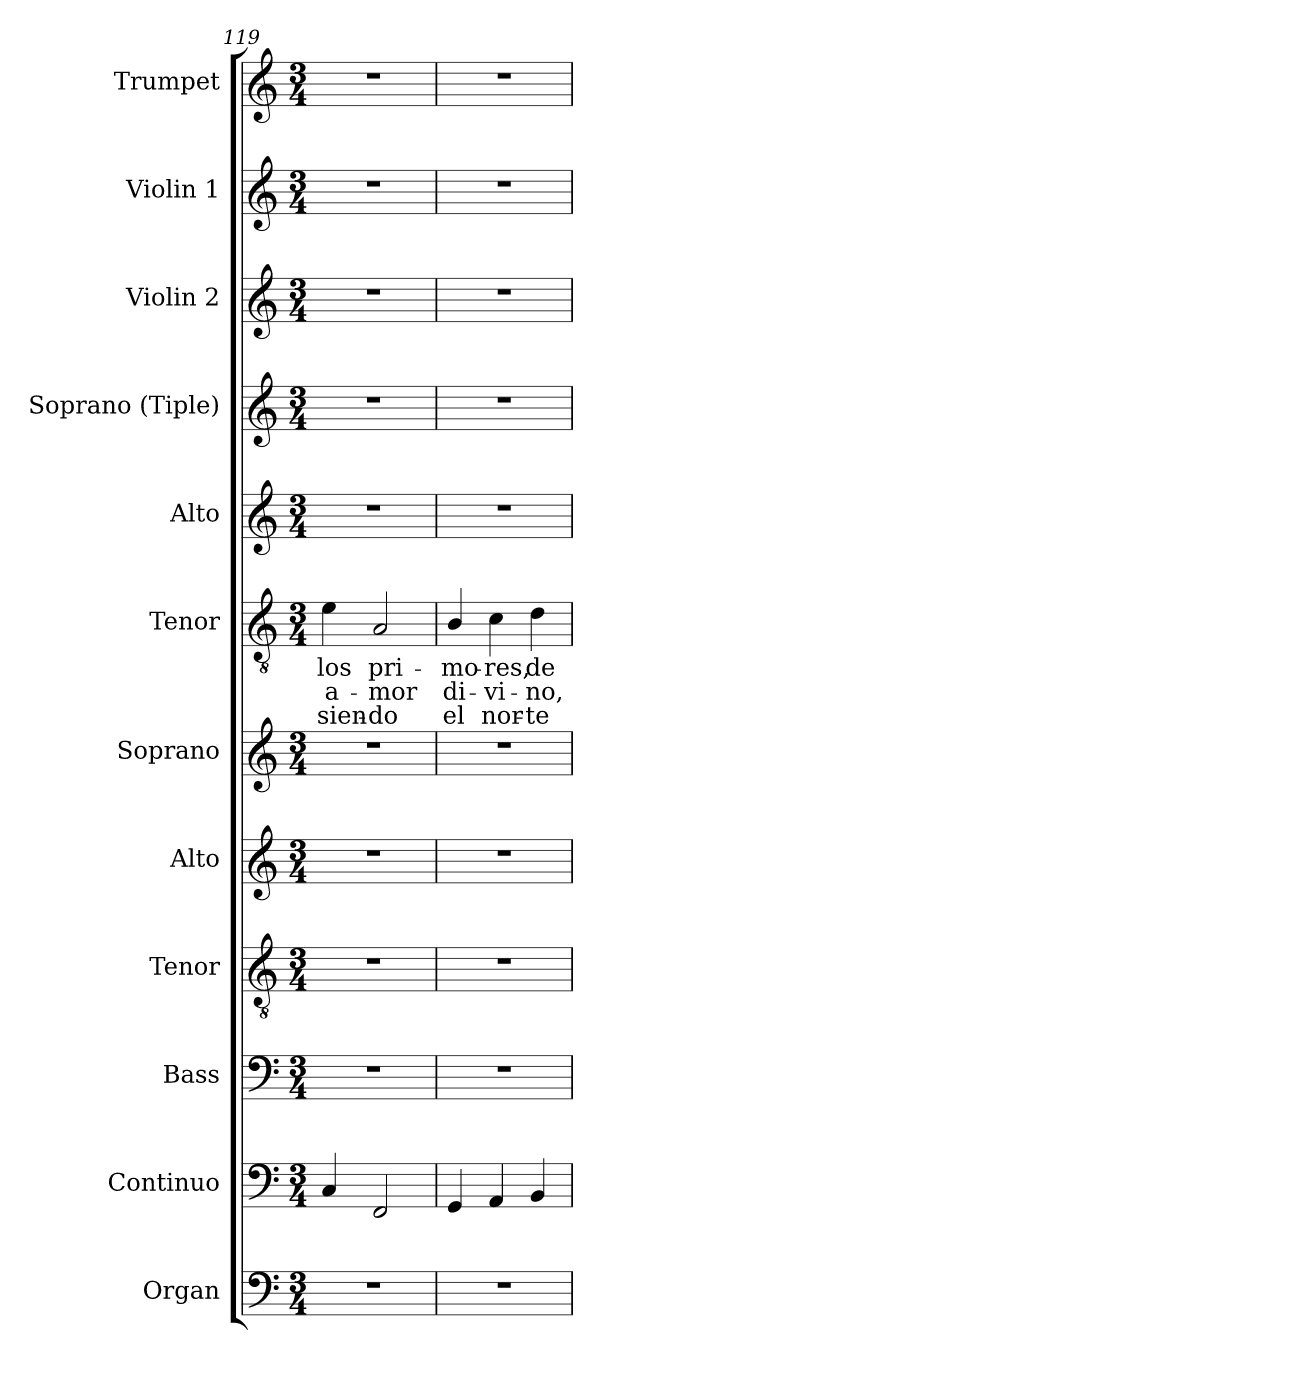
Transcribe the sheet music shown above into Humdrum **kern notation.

**kern	**kern	**kern	**kern	**kern	**kern	**kern	**text	**text	**text	**kern	**kern	**kern	**kern	**kern
*part12	*part11	*part10	*part9	*part8	*part7	*part6	*part6	*part6	*part6	*part5	*part4	*part3	*part2	*part1
*staff12	*staff11	*staff10	*staff9	*staff8	*staff7	*staff6	*staff6	*staff6	*staff6	*staff5	*staff4	*staff3	*staff2	*staff1
*I"Organ	*I"Continuo	*I"Bass	*I"Tenor	*I"Alto	*I"Soprano	*I"Tenor	*	*	*	*I"Alto	*I"Soprano (Tiple)	*I"Violin 2	*I"Violin 1	*I"Trumpet
*I'Org.	*I'Cont.	*I'B.	*I'T.	*I'A.	*I'S.	*I'T.	*	*	*	*I'A.	*I'S.	*I'Vln. 2	*I'Vln. 1	*I'Tpt.
*clefF4	*clefF4	*clefF4	*clefGv2	*clefG2	*clefG2	*clefGv2	*	*	*	*clefG2	*clefG2	*clefG2	*clefG2	*clefG2
*	*	*	*ITrd7c12	*	*	*ITrd7c12	*	*	*	*	*	*	*	*
*k[]	*k[]	*k[]	*k[]	*k[]	*k[]	*k[]	*	*	*	*k[]	*k[]	*k[]	*k[]	*k[]
*C:	*C:	*C:	*C:	*C:	*C:	*C:	*	*	*	*C:	*C:	*C:	*C:	*C:
*M3/4	*M3/4	*M3/4	*M3/4	*M3/4	*M3/4	*M3/4	*	*	*	*M3/4	*M3/4	*M3/4	*M3/4	*M3/4
=119	=119	=119	=119	=119	=119	=119	=119	=119	=119	=119	=119	=119	=119	=119
!LO:N:vis=1	!	!LO:N:vis=1	!LO:N:vis=1	!LO:N:vis=1	!LO:N:vis=1	!	!	!	!	!	!	!	!	!
!	!	!	!	!	!	!	!LO:LY:b:color=#000000	!LO:LY:b:color=#000000	!LO:LY:b:color=#000000	!LO:N:vis=1	!LO:N:vis=1	!LO:N:vis=1	!LO:N:vis=1	!LO:N:vis=1
2.r	4Ci/	2.r	2.r	2.r	2.r	4Ei\	los	a-	sien-	2.r	2.r	2.r	2.r	2.r
!	!	!	!	!	!	!	!LO:LY:b:color=#000000	!LO:LY:b:color=#000000	!LO:LY:b:color=#000000	!	!	!	!	!
.	2FFi/	.	.	.	.	2AAi/	pri-	-mor	-do	.	.	.	.	.
=120	=120	=120	=120	=120	=120	=120	=120	=120	=120	=120	=120	=120	=120	=120
!LO:N:vis=1	!	!LO:N:vis=1	!LO:N:vis=1	!LO:N:vis=1	!LO:N:vis=1	!	!	!	!	!	!	!	!	!
!	!	!	!	!	!	!	!LO:LY:b:color=#000000	!LO:LY:b:color=#000000	!LO:LY:b:color=#000000	!LO:N:vis=1	!LO:N:vis=1	!LO:N:vis=1	!LO:N:vis=1	!LO:N:vis=1
2.r	4GGi/	2.r	2.r	2.r	2.r	4BBi/	-mo-	di-	el	2.r	2.r	2.r	2.r	2.r
!	!	!	!	!	!	!	!LO:LY:b:color=#000000	!LO:LY:b:color=#000000	!LO:LY:b:color=#000000	!	!	!	!	!
.	4AAi/	.	.	.	.	4Ci\	-res,	-vi-	nor-	.	.	.	.	.
!	!	!	!	!	!	!	!LO:LY:b:color=#000000	!LO:LY:b:color=#000000	!LO:LY:b:color=#000000	!	!	!	!	!
.	4BBi/	.	.	.	.	4Di\	de	-no,	-te	.	.	.	.	.
=	=	=	=	=	=	=	=	=	=	=	=	=	=	=
*-	*-	*-	*-	*-	*-	*-	*-	*-	*-	*-	*-	*-	*-	*-
